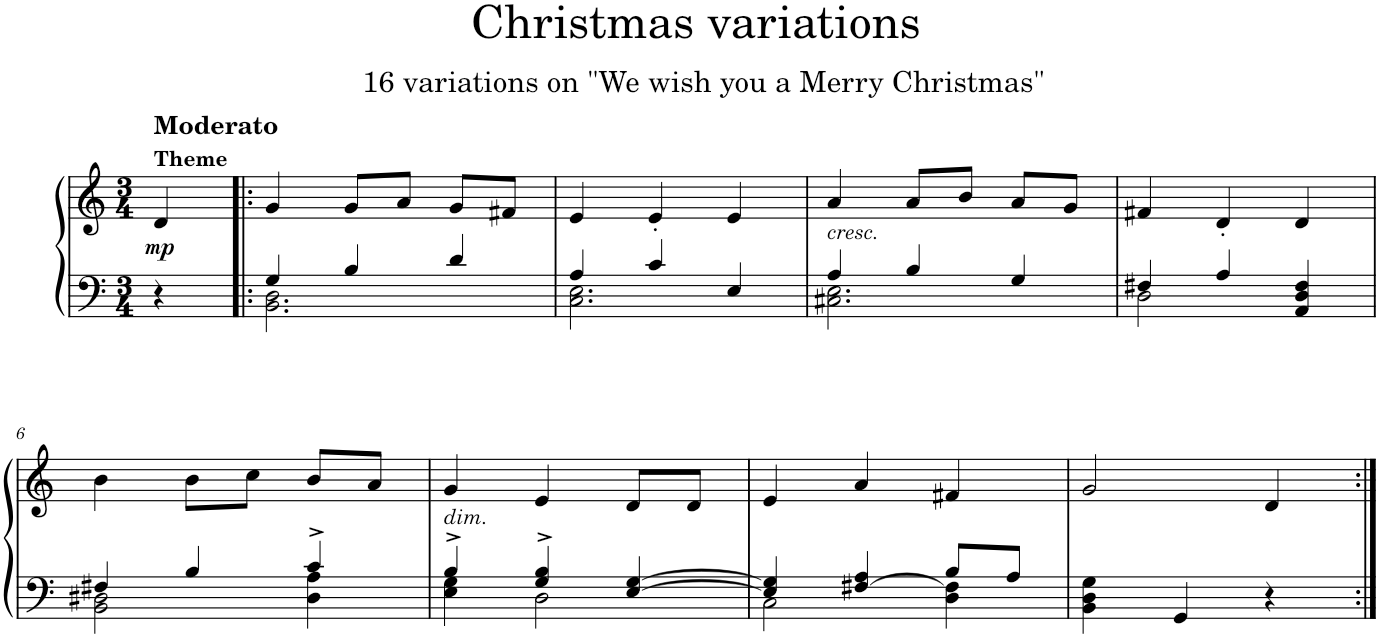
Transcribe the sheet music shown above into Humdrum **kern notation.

**kern	**kern	**dynam
*part1	*part1	*part1
*staff2	*staff1	*staff1/2
*I"Piano	*	*
*I'Pno.	*	*
*clefF4	*clefG2	*
*k[]	*k[]	*
*M3/4	*M3/4	*
=1	=1	=1
!	!LO:TX:a:B:t=Moderato	!
!	!LO:TX:a:B:t=Theme	!
!	!	!LO:DY:b
4r	4d/	mp
=2!|:	=2!|:	=2!|:
*^	*	*
4G/	2.BB\ 2.D\	4g/	.
4B/	.	8g/L	.
.	.	8a/J	.
4d/	.	8g/L	.
.	.	8f#X/J	.
=3	=3	=3	=3
4A/	2.C\ 2.E\	4e/	.
4c/	.	4e'/	.
4E/	.	4e/	.
=4	=4	=4	=4
!	!	!LO:TX:b:i:t=cresc.	!
4A/	2.C#X\ 2.E\	4a/	.
4B/	.	8a/L	.
.	.	8b/J	.
4G/	.	8a/L	.
.	.	8g/J	.
=5	=5	=5	=5
4F#X/	2D\	4f#X/	.
4A/	.	4d'/	.
4AA/ 4D/ 4F#/	4ryy	4d/	.
!!LO:LB:g=z
=6	=6	=6	=6
4F#X/	2BB\ 2D#X\	4b\	.
4B/	.	8b\L	.
.	.	8cc\J	.
4c^/	4D#\ 4A\	8b/L	.
.	.	8a/J	.
=7	=7	=7	=7
!	!	!LO:TX:b:i:t=dim.	!
4B^/	4E\ 4G\	4g/	.
4G/^ 4B/^	2D\	4e/	.
[4E/ [4G/	.	8d/L	.
.	.	8d/J	.
=8	=8	=8	=8
4E/] 4G/]	2C\	4e/	.
[4F#X/ 4A/	.	4a/	.
8B/L	4D\ 4F#\]	4f#X/	.
8A/J	.	.	.
*v	*v	*	*
=9	=9	=9
4BB\ 4D\ 4G\	2g/	.
4GG/	.	.
4r	4d/	.
=:|!	=:|!	=:|!
*-	*-	*-
